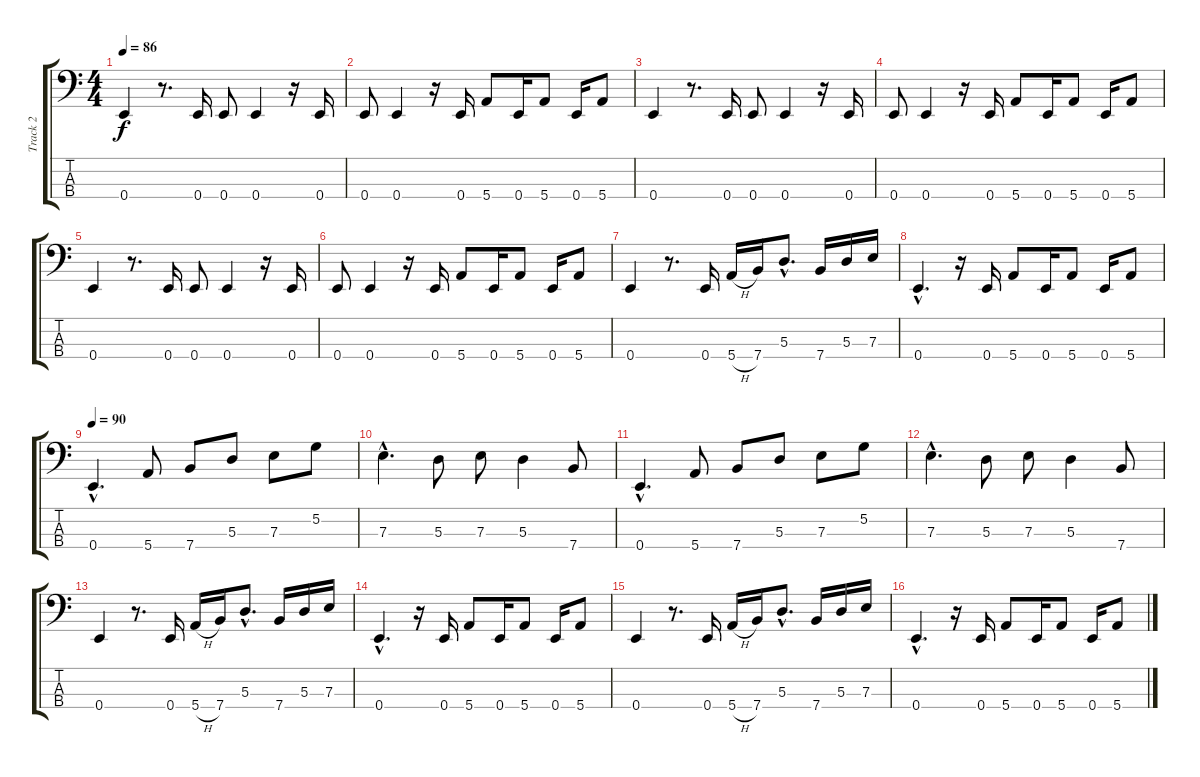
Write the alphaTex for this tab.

\track ("Track 2" "Track 2") {instrument electricbasspick}
\staff {score tabs}
\tuning (G2 D2 A1 E1) {hide}
\ts (4 4)
\tempo 86
\clef f4
\ks c
0.4.4{dy f} r.8{d} 0.4.16 0.4.8 0.4.4 r.16 0.4.16 |
0.4.8 0.4.4 r.16 0.4.16 5.4.8 0.4.16 5.4.8 0.4.16 5.4.8 |
0.4.4 r.8{d} 0.4.16 0.4.8 0.4.4 r.16 0.4.16 |
0.4.8 0.4.4 r.16 0.4.16 5.4.8 0.4.16 5.4.8 0.4.16 5.4.8 |
0.4.4 r.8{d} 0.4.16 0.4.8 0.4.4 r.16 0.4.16 |
0.4.8 0.4.4 r.16 0.4.16 5.4.8 0.4.16 5.4.8 0.4.16 5.4.8 |
0.4.4 r.8{d} 0.4.16 5.4{h}.16 7.4.16 5.3{hac}.8{d} 7.4.16 5.3.16 7.3.16 |
0.4{hac}.4{d} r.16 0.4.16 5.4.8 0.4.16 5.4.8 0.4.16 5.4.8 |
\tempo 90
0.4{hac}.4{d} 5.4.8 7.4.8 5.3.8 7.3.8 5.2.8 |
7.3{hac}.4{d} 5.3.8 7.3.8 5.3.4 7.4.8 |
0.4{hac}.4{d} 5.4.8 7.4.8 5.3.8 7.3.8 5.2.8 |
7.3{hac}.4{d} 5.3.8 7.3.8 5.3.4 7.4.8 |
0.4.4 r.8{d} 0.4.16 5.4{h}.16 7.4.16 5.3{hac}.8{d} 7.4.16 5.3.16 7.3.16 |
0.4{hac}.4{d} r.16 0.4.16 5.4.8 0.4.16 5.4.8 0.4.16 5.4.8 |
0.4.4 r.8{d} 0.4.16 5.4{h}.16 7.4.16 5.3{hac}.8{d} 7.4.16 5.3.16 7.3.16 |
0.4{hac}.4{d} r.16 0.4.16 5.4.8 0.4.16 5.4.8 0.4.16 5.4.8
